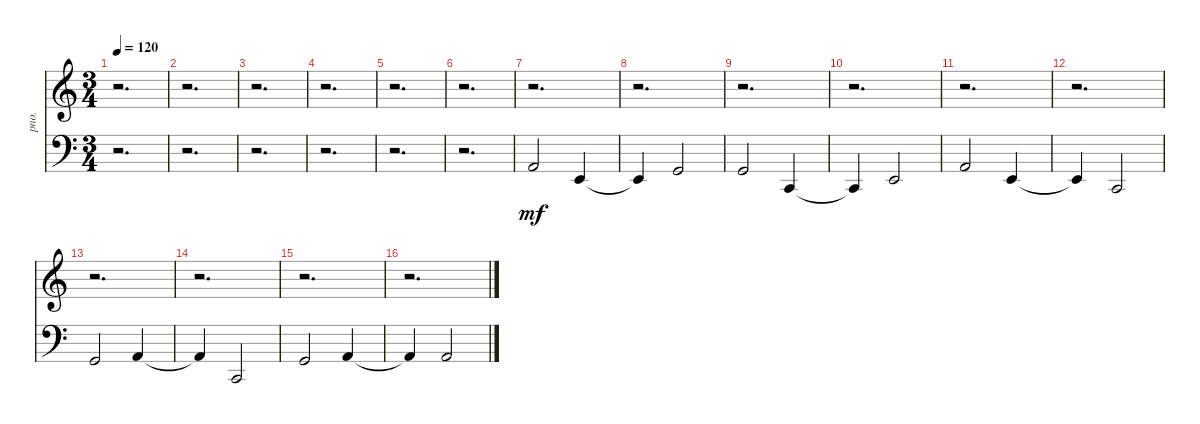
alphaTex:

\bracketExtendMode nobrackets
\track ("Acoustic Piano" "pno.") {instrument acousticgrandpiano}
\staff {score}
\tuning (E4 B3 G3 D3 A2 E2)
\ts (3 4)
\tempo 120
\clef g2
\ks aminor
r.2{d dy mf instrument acousticgrandpiano} |
r.2{d} |
r.2{d} |
r.2{d} |
r.2{d} |
r.2{d} |
r.2{d} |
r.2{d} |
r.2{d} |
r.2{d} |
r.2{d} |
r.2{d} |
r.2{d} |
r.2{d} |
r.2{d} |
r.2{d}
\staff {score}
\tuning (G2 D2 A1 E1 B0)
\clef f4
\ottava regular
\simile none
\ks aminor
r.2{d dy mf} |
r.2{d} |
r.2{d} |
r.2{d} |
r.2{d} |
r.2{d} |
2.1.2 2.2.4 |
2.2{t}.4 0.1.2 |
0.1.2 3.3.4 |
3.3{t}.4 2.2.2 |
2.1.2 2.2.4 |
2.2{t}.4 3.3.2 |
0.1.2 2.1.4 |
2.1{t}.4 3.3.2 |
0.1.2 2.1.4 |
2.1{t}.4 2.1.2
